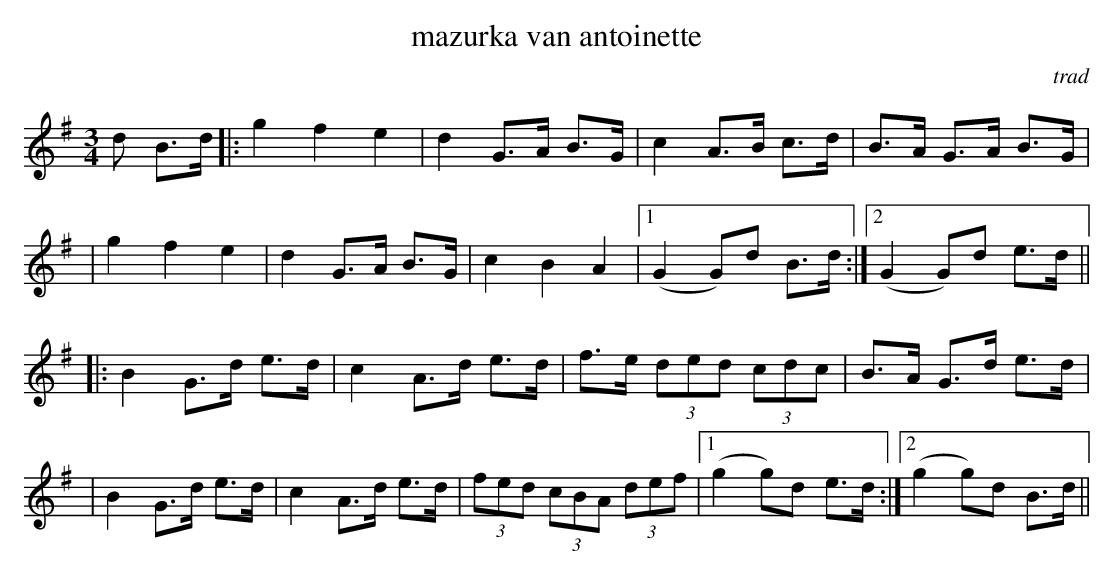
X:1
T: mazurka van antoinette
C: trad
M: 3/4
L: 1/8
K: Gmaj
d B>d|:g2 f2 e2|d2 G>A B>G|c2 A>B c>d|B>A G>A B>G|
|g2 f2 e2|d2 G>A B>G|c2 B2 A2|1(G2 G)d B>d:|2(G2 G)d e>d||
|:B2 G>d e>d|c2 A>d e>d|f>e (3ded (3cdc|B>A G>d e>d|
|B2 G>d e>d|c2 A>d e>d|(3fed (3cBA (3def|1(g2 g)d e>d:|2(g2 g)d B>d||
